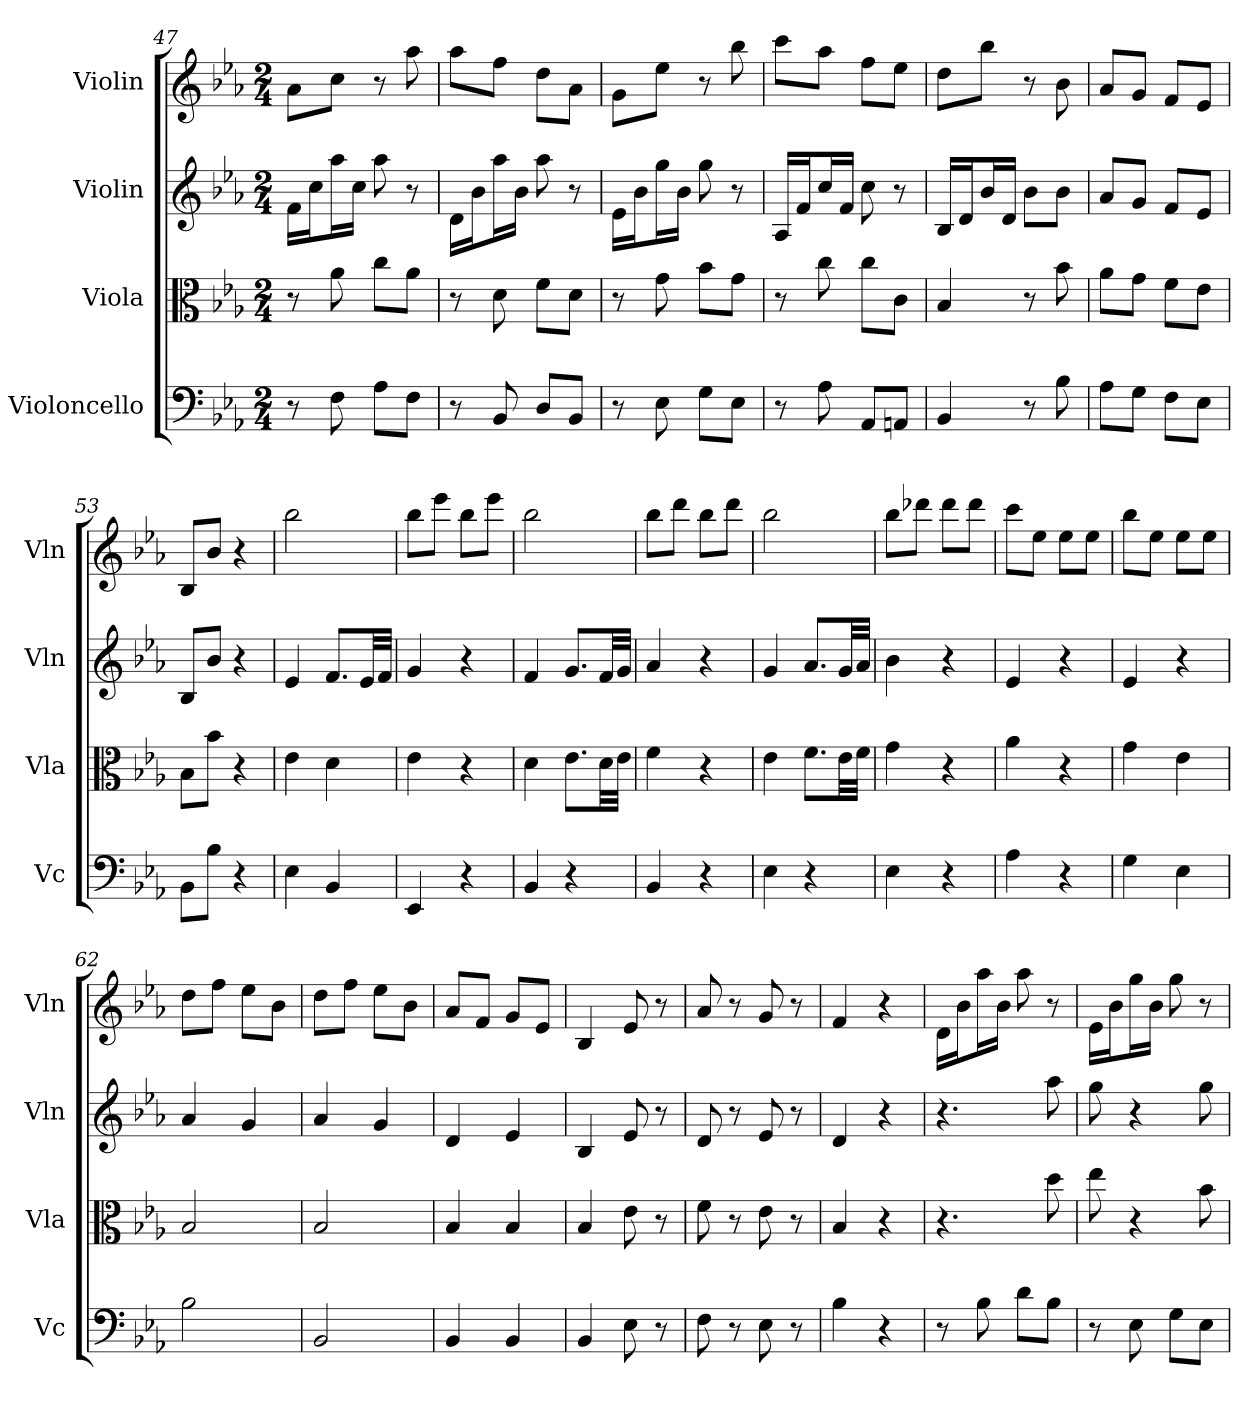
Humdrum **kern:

**kern	**kern	**kern	**kern
*part4	*part3	*part2	*part1
*staff4	*staff3	*staff2	*staff1
*I"Violoncello	*I"Viola	*I"Violin	*I"Violin
*I'Vc	*I'Vla	*I'Vln	*I'Vln
*clefF4	*clefC3	*	*
*k[b-e-a-]	*k[b-e-a-]	*k[b-e-a-]	*k[b-e-a-]
*E-:	*E-:	*E-:	*E-:
*M2/4	*M2/4	*M2/4	*M2/4
=47	=47	=47	=47
8r	8r	16fLL	8a-L
.	.	16ccJ	.
8F	8a-	16aa-L	8ccJ
.	.	16ccJJ	.
8A-\L	8cc\L	8aa-	8r
8F\J	8a-\J	8r	8aa-
=48	=48	=48	=48
8r	8r	16dLL	8aa-L
.	.	16b-J	.
8BB-	8d	16aa-L	8ffJ
.	.	16b-JJ	.
8D/L	8f\L	8aa-	8ddL
8BB-/J	8d\J	8r	8a-J
=49	=49	=49	=49
8r	8r	16e-LL	8gL
.	.	16b-J	.
8E-	8g	16ggL	8ee-J
.	.	16b-JJ	.
8G\L	8b-\L	8gg	8r
8E-\J	8g\J	8r	8bb-
=50	=50	=50	=50
8r	8r	16A-LL	8cccL
.	.	16fJ	.
8A-	8cc	16ccL	8aa-J
.	.	16fJJ	.
8AA-/L	8cc\L	8cc	8ffL
8AAn/J	8c\J	8r	8ee-J
=51	=51	=51	=51
4BB-	4B-	16B-LL	8ddL
.	.	16dJ	.
.	.	16b-L	8bb-J
.	.	16dJJ	.
8r	8r	8b-L	8r
8B-	8b-	8b-J	8b-
=52	=52	=52	=52
8A-\L	8a-\L	8a-L	8a-L
8G\J	8g\J	8gJ	8gJ
8F\L	8f\L	8fL	8fL
8E-\J	8e-\J	8e-J	8e-J
=53	=53	=53	=53
8BB-\L	8B-\L	8B-L	8B-L
8B-\J	8b-\J	8b-J	8b-J
4r	4r	4r	4r
=54	=54	=54	=54
4E-	4e-	4e-	2bb-
4BB-	4d	8.fL	.
.	.	32e-LL	.
.	.	32fJJJ	.
=55	=55	=55	=55
4EE-	4e-	4g	8bb-L
.	.	.	8eee-J
4r	4r	4r	8bb-L
.	.	.	8eee-J
=56	=56	=56	=56
4BB-	4d	4f	2bb-
4r	8.e-\L	8.gL	.
.	32d\LL	32fLL	.
.	32e-\JJJ	32gJJJ	.
=57	=57	=57	=57
4BB-	4f	4a-	8bb-L
.	.	.	8dddJ
4r	4r	4r	8bb-L
.	.	.	8dddJ
=58	=58	=58	=58
4E-	4e-	4g	2bb-
4r	8.f\L	8.a-L	.
.	32e-\LL	32gLL	.
.	32f\JJJ	32a-JJJ	.
=59	=59	=59	=59
4E-	4g	4b-	8bb-L
.	.	.	8ddd-XJ
4r	4r	4r	8ddd-L
.	.	.	8ddd-J
=60	=60	=60	=60
4A-	4a-	4e-	8cccL
.	.	.	8ee-J
4r	4r	4r	8ee-L
.	.	.	8ee-J
=61	=61	=61	=61
4G	4g	4e-	8bb-L
.	.	.	8ee-J
4E-	4e-	4r	8ee-L
.	.	.	8ee-J
=62	=62	=62	=62
2B-	2B-	4a-	8ddL
.	.	.	8ffJ
.	.	4g	8ee-L
.	.	.	8b-J
=63	=63	=63	=63
2BB-	2B-	4a-	8ddL
.	.	.	8ffJ
.	.	4g	8ee-L
.	.	.	8b-J
=64	=64	=64	=64
4BB-	4B-	4d	8a-L
.	.	.	8fJ
4BB-	4B-	4e-	8gL
.	.	.	8e-J
=65	=65	=65	=65
4BB-	4B-	4B-	4B-
8E-	8e-	8e-	8e-
8r	8r	8r	8r
=66	=66	=66	=66
8F	8f	8d	8a-
8r	8r	8r	8r
8E-	8e-	8e-	8g
8r	8r	8r	8r
=67	=67	=67	=67
4B-	4B-	4d	4f
4r	4r	4r	4r
=68	=68	=68	=68
8r	4.r	4.r	16dLL
.	.	.	16b-J
8B-	.	.	16aa-L
.	.	.	16b-JJ
8d\L	.	.	8aa-
8B-\J	8dd	8aa-	8r
=69	=69	=69	=69
8r	8ee-	8gg	16e-LL
.	.	.	16b-J
8E-	4r	4r	16ggL
.	.	.	16b-JJ
8G\L	.	.	8gg
8E-\J	8b-	8gg	8r
=	=	=	=
*-	*-	*-	*-
